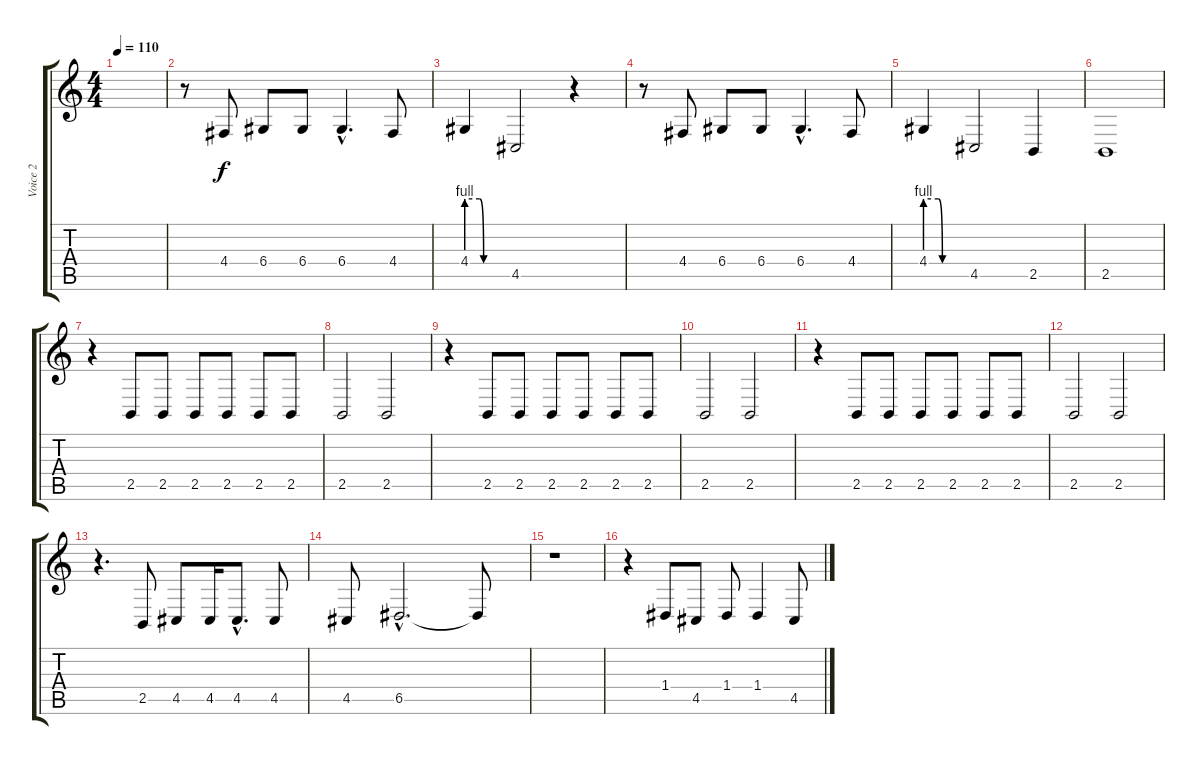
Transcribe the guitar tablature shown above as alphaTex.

\track ("Voice 2" "Voice 2") {instrument lead1square}
\staff {score tabs}
\tuning (E4 B3 G3 D3 A2 E2) {hide}
\ts (4 4)
\tempo 110
\clef g2
\ks c
|
r.8 4.4.8 6.4.8 6.4.8 6.4{hac}.4{d} 4.4.8 |
4.4{be (custom 0 4 19 4 25 0 32 0 60 0)}.4 4.5.2 r.4 |
r.8 4.4.8 6.4.8 6.4.8 6.4{hac}.4{d} 4.4.8 |
4.4{be (custom 0 4 19 4 25 0 32 0 60 0)}.4 4.5.2 2.5.4 |
2.5.1 |
r.4 2.5.8 2.5.8 2.5.8 2.5.8 2.5.8 2.5.8 |
2.5.2 2.5.2 |
r.4 2.5.8 2.5.8 2.5.8 2.5.8 2.5.8 2.5.8 |
2.5.2 2.5.2 |
r.4 2.5.8 2.5.8 2.5.8 2.5.8 2.5.8 2.5.8 |
2.5.2 2.5.2 |
r.4{d} 2.5.8 4.5.8 4.5.16 4.5{hac}.8{d} 4.5.8 |
4.5.8 6.5{hac}.2{d} 6.5{t}.8 |
r.1 |
r.4 1.4.8 4.5.8 1.4.8 1.4.4 4.5.8
